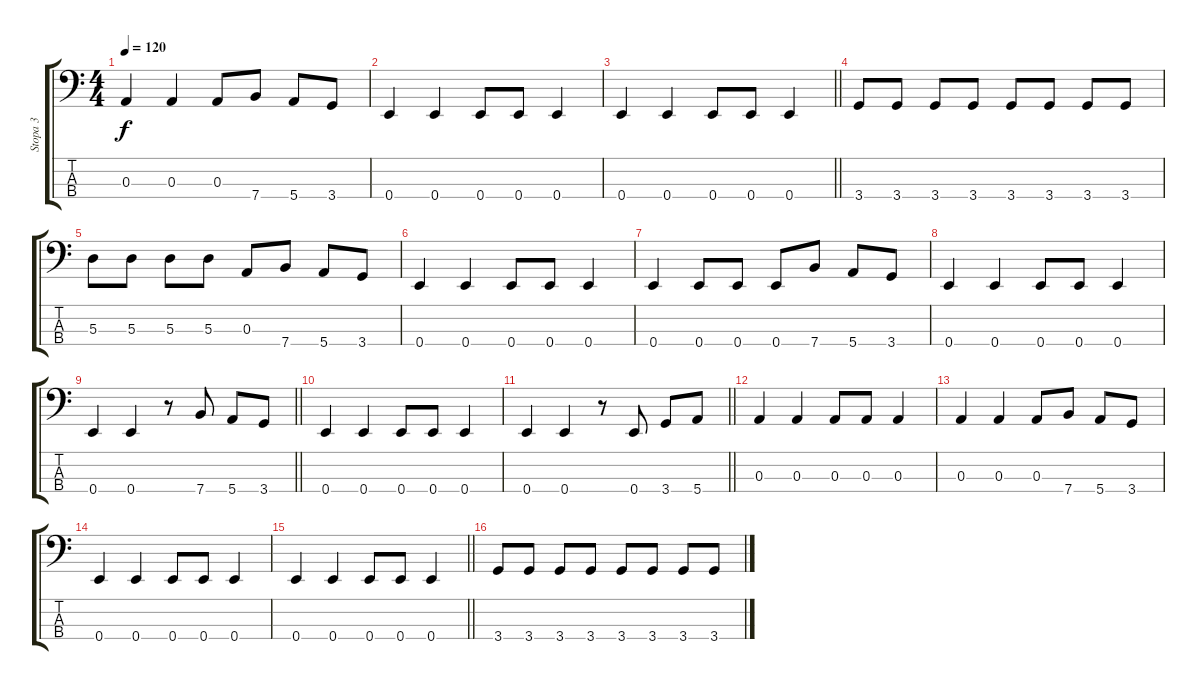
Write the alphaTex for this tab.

\track ("Stopa 3" "Stopa 3") {instrument electricbassfinger}
\staff {score tabs}
\tuning (G2 D2 A1 E1) {hide}
\ts (4 4)
\tempo 120
\clef f4
\ks c
0.3.4{dy f} 0.3.4 0.3.8 7.4.8 5.4.8 3.4.8 |
0.4.4 0.4.4 0.4.8 0.4.8 0.4.4 |
\barLineRight lightlight
0.4.4 0.4.4 0.4.8 0.4.8 0.4.4 |
3.4.8 3.4.8 3.4.8 3.4.8 3.4.8 3.4.8 3.4.8 3.4.8 |
5.3.8 5.3.8 5.3.8 5.3.8 0.3.8 7.4.8 5.4.8 3.4.8 |
0.4.4 0.4.4 0.4.8 0.4.8 0.4.4 |
0.4.4 0.4.8 0.4.8 0.4.8 7.4.8 5.4.8 3.4.8 |
0.4.4 0.4.4 0.4.8 0.4.8 0.4.4 |
\barLineRight lightlight
0.4.4 0.4.4 r.8 7.4.8 5.4.8 3.4.8 |
0.4.4 0.4.4 0.4.8 0.4.8 0.4.4 |
\barLineRight lightlight
0.4.4 0.4.4 r.8 0.4.8 3.4.8 5.4.8 |
0.3.4 0.3.4 0.3.8 0.3.8 0.3.4 |
0.3.4 0.3.4 0.3.8 7.4.8 5.4.8 3.4.8 |
0.4.4 0.4.4 0.4.8 0.4.8 0.4.4 |
\barLineRight lightlight
0.4.4 0.4.4 0.4.8 0.4.8 0.4.4 |
3.4.8 3.4.8 3.4.8 3.4.8 3.4.8 3.4.8 3.4.8 3.4.8
